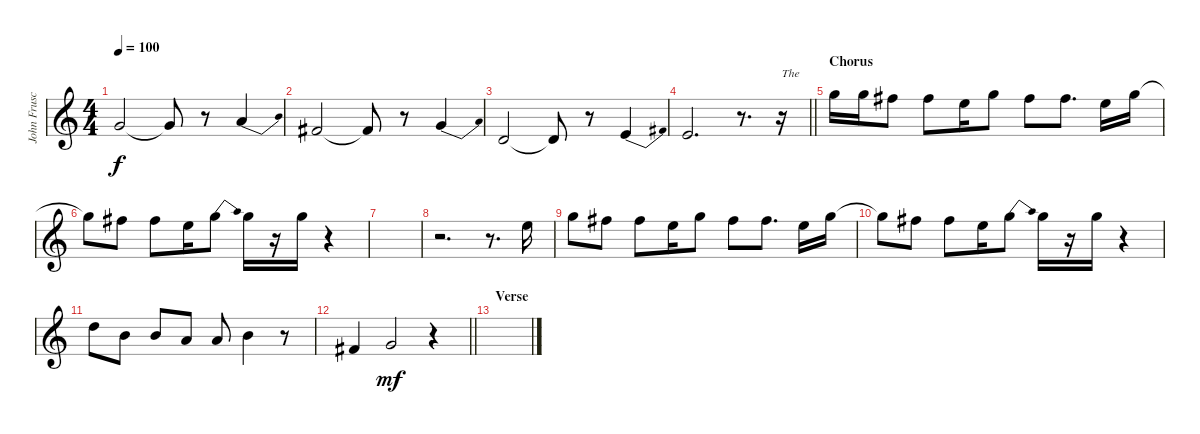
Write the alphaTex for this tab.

\track ("John Frusciante (Backup Vocals)" "John Frusc") {instrument choiraahs}
\staff {score}
\tuning (E4 B3 G3 D3 A2 E2) {hide}
\ts (4 4)
\tempo 100
\clef g2
\ks c
8.2.2{dy f} 8.2{t}.8 r.8 5.1{be (bend 0 0 60 4)}.4 |
7.2.2 7.2{t}.8 r.8 3.1{be (bend 0 0 60 4)}.4 |
7.3.2 7.3{t}.8 r.8 5.2{be (bend 0 0 60 4)}.4 |
\barLineRight lightlight
0.1.2{d} r.8{d volume 8 instrument trumpet} r.16{txt "The"} |
\section ("" "Chorus")
15.1.16 15.1.16 14.1.8 14.1.8 12.1.16 15.1.8 14.1.8 14.1.8{d} 12.1.16 15.1.16 |
15.1{t}.8 14.1.8 14.1.8 12.1.16 15.1{be (bend 0 0 60 4)}.8 15.1.16 r.16 15.1.16 r.4 |
|
r.2{d} r.8{d} 12.1.16 |
15.1.8 14.1.8 14.1.8 12.1.16 15.1.8 14.1.8 14.1.8{d} 12.1.16 15.1.16 |
15.1{t}.8 14.1.8 14.1.8 12.1.16 15.1{be (bend 0 0 60 4)}.8 15.1.16 r.16 15.1.16 r.4 |
10.1.8 7.1.8 7.1.8 5.1.8 5.1.8 7.1.4 r.8 |
\barLineRight lightlight
7.2.4 8.2.2{dy mf} r.4 |
\section ("" "Verse")
